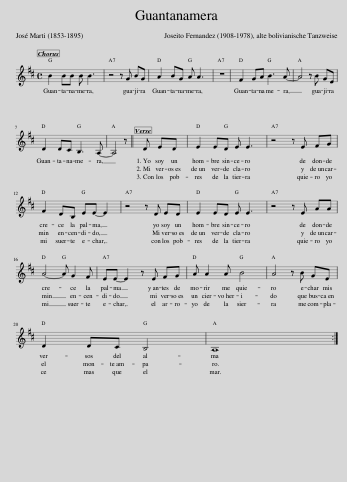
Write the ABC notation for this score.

X:1
L:1/8
M:4/4
I:linebreak $
K:D
V:1 treble
V:1
 B2 BB B B3 | z4 z G BG | A2 BG A A3 | z8 | F2 GA B3 A- | %5
 A4 z B GE |$ D2 DC B,3 A,- | A,4 z || D ED | E2 ED E E3 | %10
 z4 z E FG |$ F2 DB, EE- E2 | z4 z D ED | E2 ED E E3 | z4 z E AA |$ %15
 A4- A G2 F | EE- E2 z E FG | A A2 A B4 | A4 z B GE |$ D2 DC B,4 | %20
 A,8 :| %21
